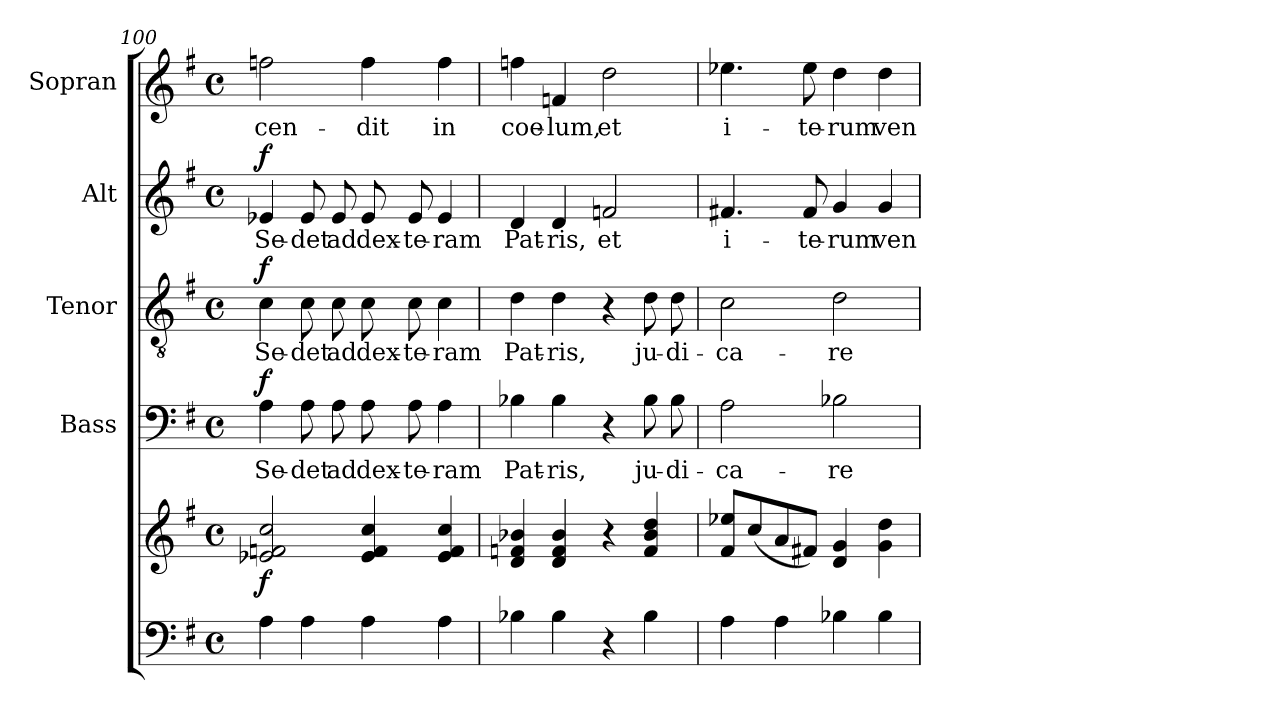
**kern	**kern	**dynam	**kern	**text	**dynam	**kern	**text	**dynam	**kern	**text	**dynam	**kern	**text
*part5	*part5	*part5	*part4	*part4	*part4	*part3	*part3	*part3	*part2	*part2	*part2	*part1	*part1
*staff6	*staff5	*staff5/6	*staff4	*staff4	*staff4	*staff3	*staff3	*staff3	*staff2	*staff2	*staff2	*staff1	*staff1
*	*	*	*I"Bass	*	*	*I"Tenor	*	*	*I"Alt	*	*	*I"Sopran	*
*	*	*	*I'B.	*	*	*I'T.	*	*	*I'A.	*	*	*I'S.	*
*clefF4	*clefG2	*	*clefF4	*	*	*clefGv2	*	*	*clefG2	*	*	*clefG2	*
*k[f#]	*k[f#]	*	*k[f#]	*	*	*k[f#]	*	*	*k[f#]	*	*	*k[f#]	*
*G:	*G:	*	*G:	*	*	*G:	*	*	*G:	*	*	*G:	*
*M4/4	*M4/4	*	*M4/4	*	*	*M4/4	*	*	*M4/4	*	*	*M4/4	*
*met(c)	*met(c)	*	*met(c)	*	*	*met(c)	*	*	*met(c)	*	*	*met(c)	*
=100	=100	=100	=100	=100	=100	=100	=100	=100	=100	=100	=100	=100	=100
!	!	!LO:DY:b	!	!LO:LY:b	!LO:DY:a	!	!LO:LY:b	!LO:DY:a	!	!LO:LY:b	!LO:DY:a	!	!LO:LY:b
4A\	2e-X/ 2fn/ 2cc/	f	4A\	Se-	f	4c\	Se-	f	4e-X/	Se-	f	2ffn\	-cen-
!	!	!	!	!LO:LY:b	!	!	!LO:LY:b	!	!	!LO:LY:b	!	!	!
4A\	.	.	8A\	-det	.	8c\	-det	.	8e-/	-det	.	.	.
!	!	!	!	!LO:LY:b	!	!	!LO:LY:b	!	!	!LO:LY:b	!	!	!
.	.	.	8A\	ad	.	8c\	ad	.	8e-/	ad	.	.	.
!	!	!	!	!LO:LY:b	!	!	!LO:LY:b	!	!	!LO:LY:b	!	!	!LO:LY:b
4A\	4e-/ 4f/ 4cc/	.	8A\	dex-	.	8c\	dex-	.	8e-/	dex-	.	4ff\	-dit
!	!	!	!	!LO:LY:b	!	!	!LO:LY:b	!	!	!LO:LY:b	!	!	!
.	.	.	8A\	-te-	.	8c\	-te-	.	8e-/	-te-	.	.	.
!	!	!	!	!LO:LY:b	!	!	!LO:LY:b	!	!	!LO:LY:b	!	!	!LO:LY:b
4A\	4e-/ 4f/ 4cc/	.	4A\	-ram	.	4c\	-ram	.	4e-/	-ram	.	4ff\	in
!!LO:PB:g=z
=101	=101	=101	=101	=101	=101	=101	=101	=101	=101	=101	=101	=101	=101
!	!	!	!	!LO:LY:b	!	!	!LO:LY:b	!	!	!LO:LY:b	!	!	!LO:LY:b
4B-X\	4d/ 4fn/ 4b-X/	.	4B-X\	Pat-	.	4d\	Pat-	.	4d/	Pat-	.	4ffn\	coe-
!	!	!	!	!LO:LY:b	!	!	!LO:LY:b	!	!	!LO:LY:b	!	!	!LO:LY:b
4B-\	4d/ 4f/ 4b-/	.	4B-\	-ris,	.	4d\	-ris,	.	4d/	-ris,	.	4fn/	-lum,
!	!	!	!	!	!	!	!	!	!	!LO:LY:b	!	!	!LO:LY:b
4r	4r	.	4r	.	.	4r	.	.	2fn/	et	.	2dd\	et
!	!	!	!	!LO:LY:b	!	!	!LO:LY:b	!	!	!	!	!	!
4B-\	4f/ 4b-/ 4dd/	.	8B-\	ju-	.	8d\	ju-	.	.	.	.	.	.
!	!	!	!	!LO:LY:b	!	!	!LO:LY:b	!	!	!	!	!	!
.	.	.	8B-\	-di-	.	8d\	-di-	.	.	.	.	.	.
=102	=102	=102	=102	=102	=102	=102	=102	=102	=102	=102	=102	=102	=102
!	!	!	!	!LO:LY:b	!	!	!LO:LY:b	!	!	!LO:LY:b	!	!	!LO:LY:b
4A\	8f#/ 8ee-X/L	.	2A\	-ca-	.	2c\	-ca-	.	4.f#X/	i-	.	4.ee-X\	i-
.	(<8cc/	.	.	.	.	.	.	.	.	.	.	.	.
4A\	8a/	.	.	.	.	.	.	.	.	.	.	.	.
!	!	!	!	!	!	!	!	!	!	!LO:LY:b	!	!	!LO:LY:b
.	8f#X/J)	.	.	.	.	.	.	.	8f#/	-te-	.	8ee-\	-te-
!	!	!	!	!LO:LY:b	!	!	!LO:LY:b	!	!	!LO:LY:b	!	!	!LO:LY:b
4B-X\	4d/ 4g/	.	2B-X\	-re	.	2d\	-re	.	4g/	-rum	.	4dd\	-rum
!	!	!	!	!	!	!	!	!	!	!LO:LY:b	!	!	!LO:LY:b
4B-\	4g\ 4dd\	.	.	.	.	.	.	.	4g/	ven-	.	4dd\	ven-
=	=	=	=	=	=	=	=	=	=	=	=	=	=
*-	*-	*-	*-	*-	*-	*-	*-	*-	*-	*-	*-	*-	*-
